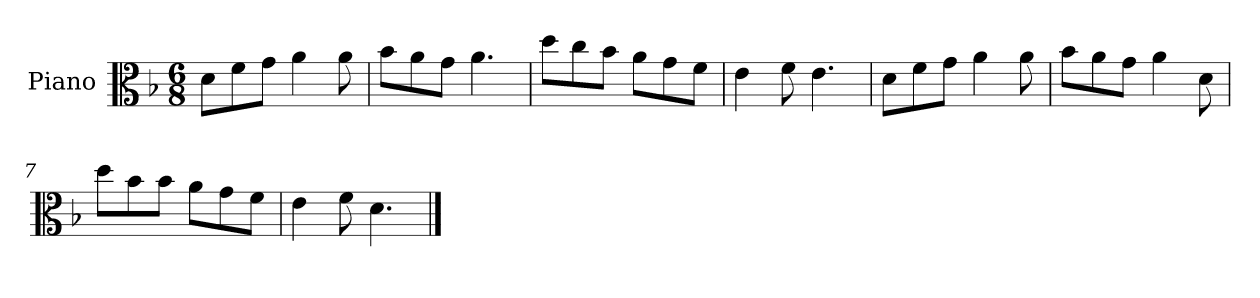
**kern
*part1
*staff1
*I"Piano
*I'Pno
*clefC3
*k[b-]
*d:
*M6/8
=1
8d\L
8f\
8g\J
4a\
8a\
=2
8b-\L
8a\
8g\J
4.a\
=3
8dd\L
8cc\
8b-\J
8a\L
8g\
8f\J
=4
4e\
8f\
4.e\
=5
8d\L
8f\
8g\J
4a\
8a\
=6
8b-\L
8a\
8g\J
4a\
8d\
=7
8dd\L
8b-\
8b-\J
8a\L
8g\
8f\J
=8
4e\
8f\
4.d\
==
*-
